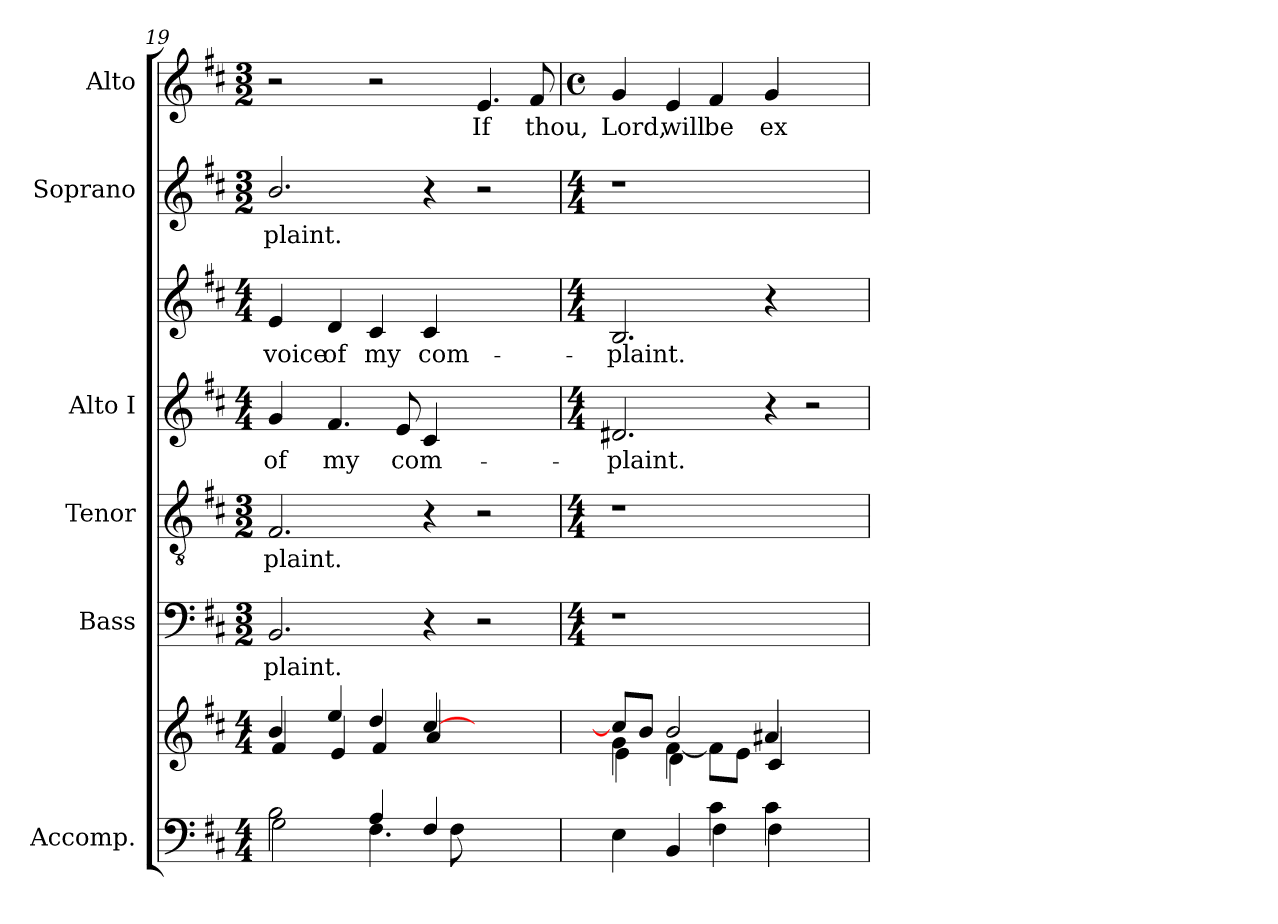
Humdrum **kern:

**kern	**kern	**kern	**text	**kern	**text	**kern	**text	**kern	**text	**kern	**text	**kern	**text
*part6	*part6	*part5	*part5	*part4	*part4	*part3	*part3	*part3	*part3	*part2	*part2	*part1	*part1
*staff8	*staff7	*staff6	*staff6	*staff5	*staff5	*staff4	*staff4	*staff3	*staff3	*staff2	*staff2	*staff1	*staff1
*I"Accomp.	*	*I"Bass	*	*I"Tenor	*	*I"Alto I	*	*	*	*I"Soprano	*	*I"Alto	*
*	*	*I'B	*	*I'T	*	*I'A	*	*	*	*I'S	*	*I'A	*
*clefF4	*clefG2	*clefF4	*	*clefGv2	*	*clefG2	*	*clefG2	*	*clefG2	*	*clefG2	*
*k[f#c#]	*k[f#c#]	*k[f#c#]	*	*k[f#c#]	*	*k[f#c#]	*	*k[f#c#]	*	*k[f#c#]	*	*k[f#c#]	*
*D:	*D:	*D:	*	*D:	*	*D:	*	*D:	*	*D:	*	*D:	*
*M4/4	*M4/4	*M3/2	*	*M3/2	*	*M4/4	*	*M4/4	*	*M3/2	*	*M3/2	*
=19	=19	=19	=19	=19	=19	=19	=19	=19	=19	=19	=19	=19	=19
*^	*^	*	*	*	*	*	*	*	*	*	*	*	*
!	!	!	!	!	!LO:LY:b	!	!LO:LY:b	!	!LO:LY:b	!	!LO:LY:b	!	!LO:LY:b	!	!
2B\	2G\	4b/	4f#/	2.BB	-plaint.	2.F#	-plaint.	4g	-of	4e	voice	2.b/	-plaint.	2r	.
!	!	!	!	!	!	!	!	!	!LO:LY:b	!	!LO:LY:b	!	!	!	!
.	.	4ee/	4e/	.	.	.	.	4.f#	my	4d	of	.	.	.	.
!	!	!	!	!	!	!	!	!	!	!	!LO:LY:b	!	!	!	!
4A/	4.F#\	4dd/	4f#/	.	.	.	.	.	.	4c#	my	.	.	2r	.
!	!	!	!	!	!	!	!	!	!LO:LY:b	!	!	!	!	!	!
.	.	.	.	.	.	.	.	8eL	com-	.	.	.	.	.	.
!	!	!	!	!	!	!	!	!	!	!	!LO:LY:b	!	!	!	!
4F#/	.	[4cc#/	4a/	4r	.	4r	.	4c#	.	4c#	com-	4r	.	.	.
.	8F#\	.	.	.	.	.	.	.	.	.	.	.	.	.	.
!	!	!	!	!	!	!	!	!	!	!	!	!	!	!	!LO:LY:b
2ryy	2ryy	2ryy	2ryy	2r	.	2r	.	2ryy	.	2ryy	.	2r	.	4.e	If
!	!	!	!	!	!	!	!	!	!	!	!	!	!	!	!LO:LY:b
.	.	.	.	.	.	.	.	.	.	.	.	.	.	8f#	thou,
*	*	*v	*v	*	*	*	*	*	*	*	*	*	*	*	*
!!LO:LB:g=z
=20	=20	=20	=20	=20	=20	=20	=20	=20	=20	=20	=20	=20	=20	=20
*	*	*	*M4/4	*	*M4/4	*	*M4/4	*	*M4/4	*	*M4/4	*	*M4/4	*
*	*	*	*	*	*	*	*	*	*	*	*	*	*met(c)	*
*	*	*^	*	*	*	*	*	*	*	*	*	*	*	*
*	*	*	*^	*	*	*	*	*	*	*	*	*	*	*	*
!	!	!	!	!	!	!	!	!	!	!LO:LY:b	!	!LO:LY:b	!	!	!	!LO:LY:b
2ryy	4E\	8cc#/L]	4g\	4e\	1r	.	1r	.	2.d#X	plaint.	2.B	plaint.	1r	.	4g	Lord,
.	.	8b/J	.	.	.	.	.	.	.	.	.	.	.	.	.	.
!	!	!	!	!	!	!	!	!	!	!	!	!	!	!	!	!LO:LY:b
.	4BB/	2b/	[4f#\	4d\	.	.	.	.	.	.	.	.	.	.	4e	will
!	!	!	!	!	!	!	!	!	!	!	!	!	!	!	!	!LO:LY:b
4c#\	4F#\	.	8f#\L]	2ryy	.	.	.	.	.	.	.	.	.	.	4f#	be
.	.	.	8e\J	.	.	.	.	.	.	.	.	.	.	.	.	.
!	!	!	!	!	!	!	!	!	!	!	!	!	!	!	!	!LO:LY:b
4c#\	4F#\	4a#X/	4c#/	.	.	.	.	.	4r	.	4r	.	.	.	4g	ex-
2ryy	2ryy	2ryy	2ryy	2ryy	2ryy	.	2ryy	.	2r	.	2ryy	.	2ryy	.	2ryy	.
*v	*v	*	*	*	*	*	*	*	*	*	*	*	*	*	*	*
*	*v	*v	*v	*	*	*	*	*	*	*	*	*	*	*	*
=	=	=	=	=	=	=	=	=	=	=	=	=	=
*-	*-	*-	*-	*-	*-	*-	*-	*-	*-	*-	*-	*-	*-
